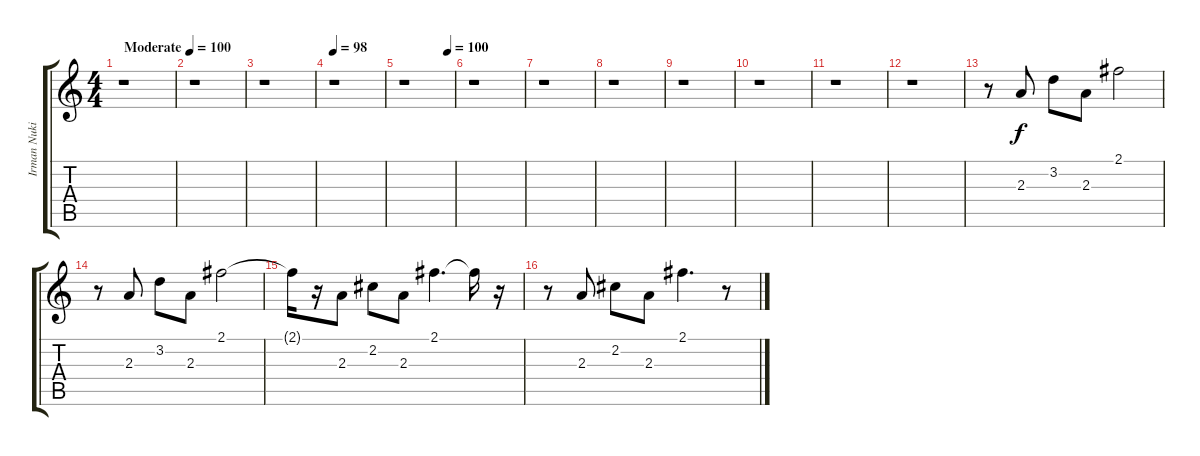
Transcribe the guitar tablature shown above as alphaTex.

\track ("Irman Nuki Electrik" "Irman Nuki") {instrument electricguitarclean}
\staff {score tabs}
\tuning (E4 B3 G3 D3 A2 E2) {hide}
\ts (4 4)
\tempo (100 "Moderate")
\clef g2
\ks c
r.1{dy f instrument electricguitarclean} |
r.1 |
r.1 |
\tempo 98
r.1 |
\tempo (100 0.875)
r.1 |
r.1 |
r.1 |
r.1 |
r.1 |
r.1 |
r.1 |
r.1 |
r.8 2.3.8{volume 12} 3.2.8{instrument acousticguitarsteel} 2.3.8 2.1.2 |
r.8 2.3.8 3.2.8 2.3.8 2.1.2 |
2.1{t}.16 r.16 2.3.8 2.2.8 2.3.8 2.1.4{d} 2.1{t}.16 r.16 |
r.8 2.3.8 2.2.8 2.3.8 2.1.4{d} r.8
